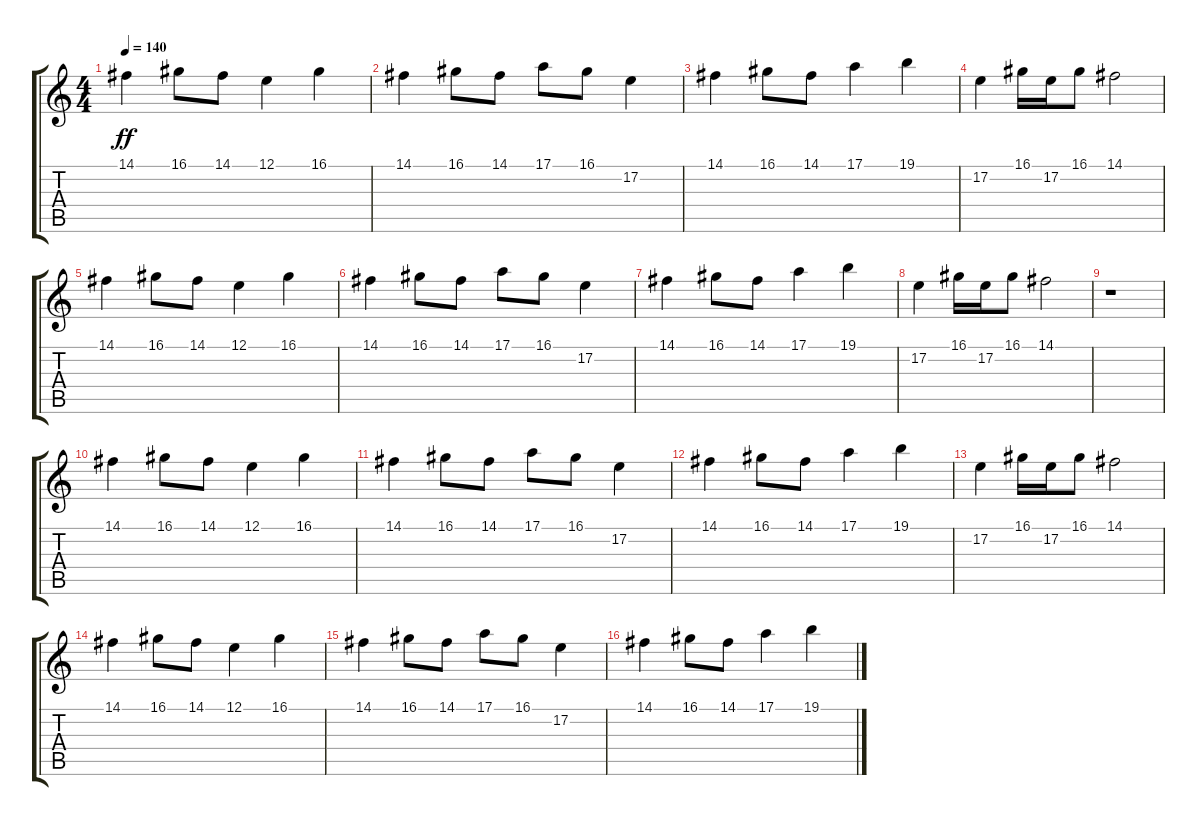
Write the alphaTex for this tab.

\track "" {instrument piccolo}
\staff {score tabs}
\tuning (E4 B3 G3 D3 A2 E2) {hide}
\ts (4 4)
\tempo 140
\clef g2
\ks c
14.1.4{dy ff} 16.1.8 14.1.8 12.1.4 16.1.4 |
14.1.4 16.1.8 14.1.8 17.1.8 16.1.8 17.2.4 |
14.1.4 16.1.8 14.1.8 17.1.4 19.1.4 |
17.2.4 16.1.16 17.2.16 16.1.8 14.1.2 |
14.1.4 16.1.8 14.1.8 12.1.4 16.1.4 |
14.1.4 16.1.8 14.1.8 17.1.8 16.1.8 17.2.4 |
14.1.4 16.1.8 14.1.8 17.1.4 19.1.4 |
17.2.4 16.1.16 17.2.16 16.1.8 14.1.2 |
r.1 |
14.1.4 16.1.8 14.1.8 12.1.4 16.1.4 |
14.1.4 16.1.8 14.1.8 17.1.8 16.1.8 17.2.4 |
14.1.4 16.1.8 14.1.8 17.1.4 19.1.4 |
17.2.4 16.1.16 17.2.16 16.1.8 14.1.2 |
14.1.4 16.1.8 14.1.8 12.1.4 16.1.4 |
14.1.4 16.1.8 14.1.8 17.1.8 16.1.8 17.2.4 |
14.1.4 16.1.8 14.1.8 17.1.4 19.1.4
